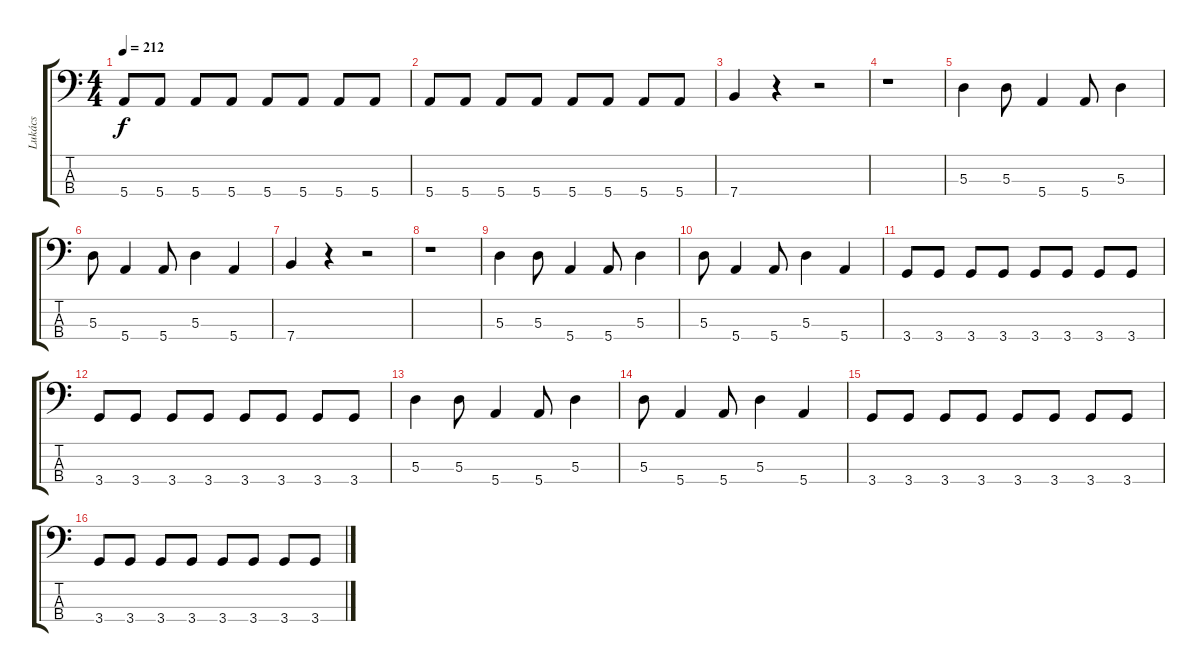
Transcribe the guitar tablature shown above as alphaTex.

\track ("Lukács" "Lukács") {instrument electricbasspick}
\staff {score tabs}
\tuning (G2 D2 A1 E1) {hide}
\ts (4 4)
\tempo 212
\clef f4
\ks c
5.4.8{dy f} 5.4.8 5.4.8 5.4.8 5.4.8 5.4.8 5.4.8 5.4.8 |
5.4.8 5.4.8 5.4.8 5.4.8 5.4.8 5.4.8 5.4.8 5.4.8 |
7.4.4 r.4 r.2 |
r.1 |
5.3.4 5.3.8 5.4.4 5.4.8 5.3.4 |
5.3.8 5.4.4 5.4.8 5.3.4 5.4.4 |
7.4.4 r.4 r.2 |
r.1 |
5.3.4 5.3.8 5.4.4 5.4.8 5.3.4 |
5.3.8 5.4.4 5.4.8 5.3.4 5.4.4 |
3.4.8 3.4.8 3.4.8 3.4.8 3.4.8 3.4.8 3.4.8 3.4.8 |
3.4.8 3.4.8 3.4.8 3.4.8 3.4.8 3.4.8 3.4.8 3.4.8 |
5.3.4 5.3.8 5.4.4 5.4.8 5.3.4 |
5.3.8 5.4.4 5.4.8 5.3.4 5.4.4 |
3.4.8 3.4.8 3.4.8 3.4.8 3.4.8 3.4.8 3.4.8 3.4.8 |
3.4.8 3.4.8 3.4.8 3.4.8 3.4.8 3.4.8 3.4.8 3.4.8
